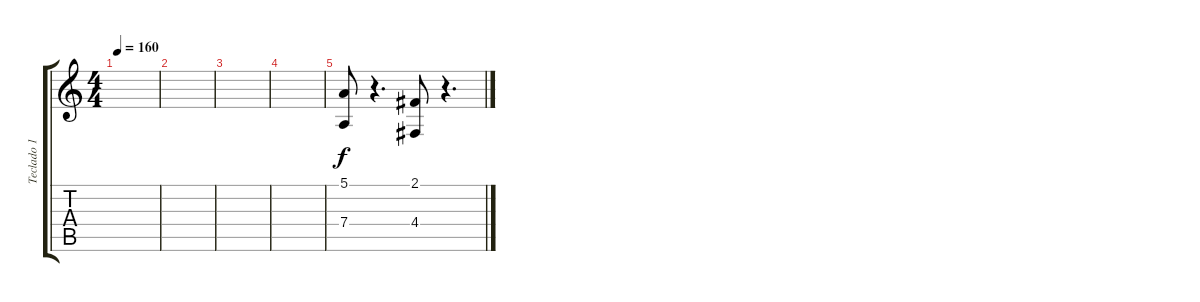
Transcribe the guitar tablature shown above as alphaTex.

\track ("Teclado 1" "Teclado 1") {instrument lead6voice}
\staff {score tabs}
\tuning (E4 B3 G3 D3 A2 E2) {hide}
\ts (4 4)
\tempo 160
\clef g2
\ks c
|
|
|
|
(5.1 7.4).8 r.4{d} (2.1 4.4).8 r.4{d}
